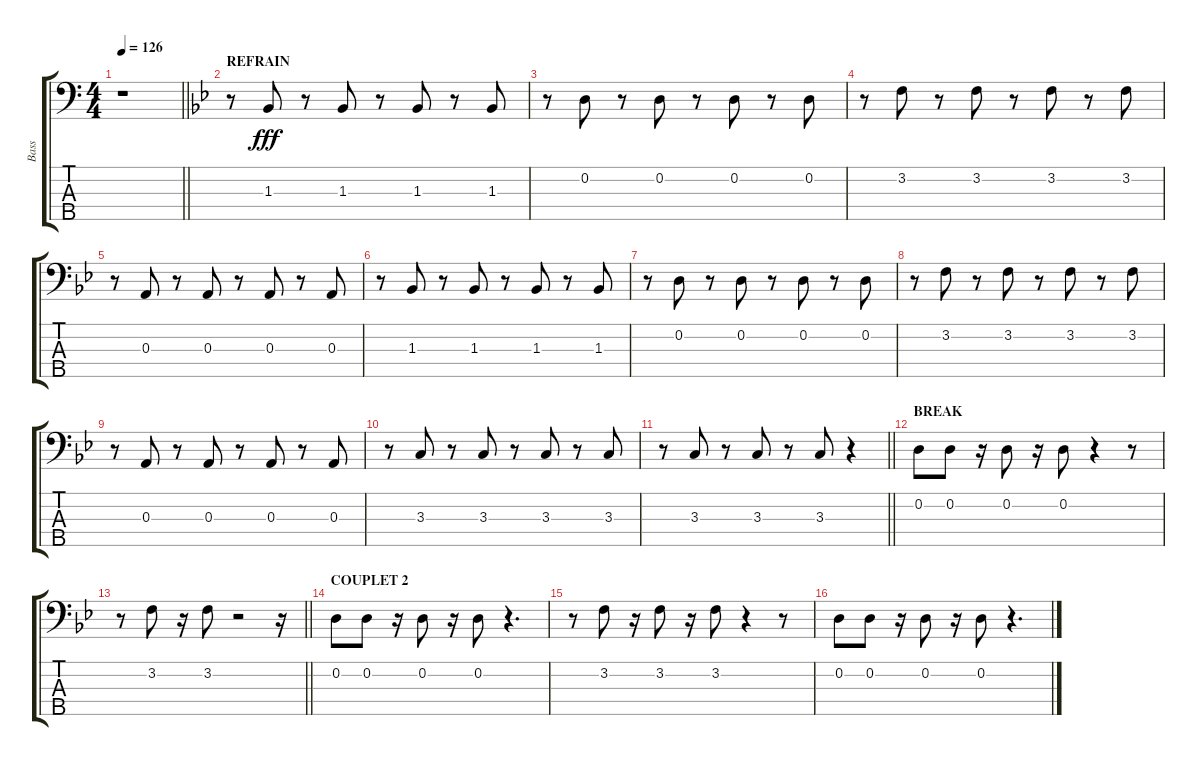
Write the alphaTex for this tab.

\track ("Bass" "Bass") {instrument synthbass2}
\staff {score tabs}
\tuning (G2 D2 A1 E1 B0) {hide}
\ts (4 4)
\tempo 126
\clef f4
\barLineRight lightlight
\ks c
r.1{dy fff} |
\section ("" "REFRAIN")
\ks bb
r.8 1.3.8 r.8 1.3.8 r.8 1.3.8 r.8 1.3.8 |
r.8 0.2.8 r.8 0.2.8 r.8 0.2.8 r.8 0.2.8 |
r.8 3.2.8 r.8 3.2.8 r.8 3.2.8 r.8 3.2.8 |
r.8 0.3.8 r.8 0.3.8 r.8 0.3.8 r.8 0.3.8 |
r.8 1.3.8 r.8 1.3.8 r.8 1.3.8 r.8 1.3.8 |
r.8 0.2.8 r.8 0.2.8 r.8 0.2.8 r.8 0.2.8 |
r.8 3.2.8 r.8 3.2.8 r.8 3.2.8 r.8 3.2.8 |
r.8 0.3.8 r.8 0.3.8 r.8 0.3.8 r.8 0.3.8 |
r.8 3.3.8 r.8 3.3.8 r.8 3.3.8 r.8 3.3.8 |
\barLineRight lightlight
r.8 3.3.8 r.8 3.3.8 r.8 3.3.8 r.4 |
\section ("" "BREAK")
0.2.8 0.2.8 r.16 0.2.8 r.16 0.2.8 r.4 r.8 |
\barLineRight lightlight
r.8 3.2.8 r.16 3.2.8 r.2 r.16 |
\section ("" "COUPLET 2")
0.2.8 0.2.8 r.16 0.2.8 r.16 0.2.8 r.4{d} |
r.8 3.2.8 r.16 3.2.8 r.16 3.2.8 r.4 r.8 |
0.2.8 0.2.8 r.16 0.2.8 r.16 0.2.8 r.4{d}
